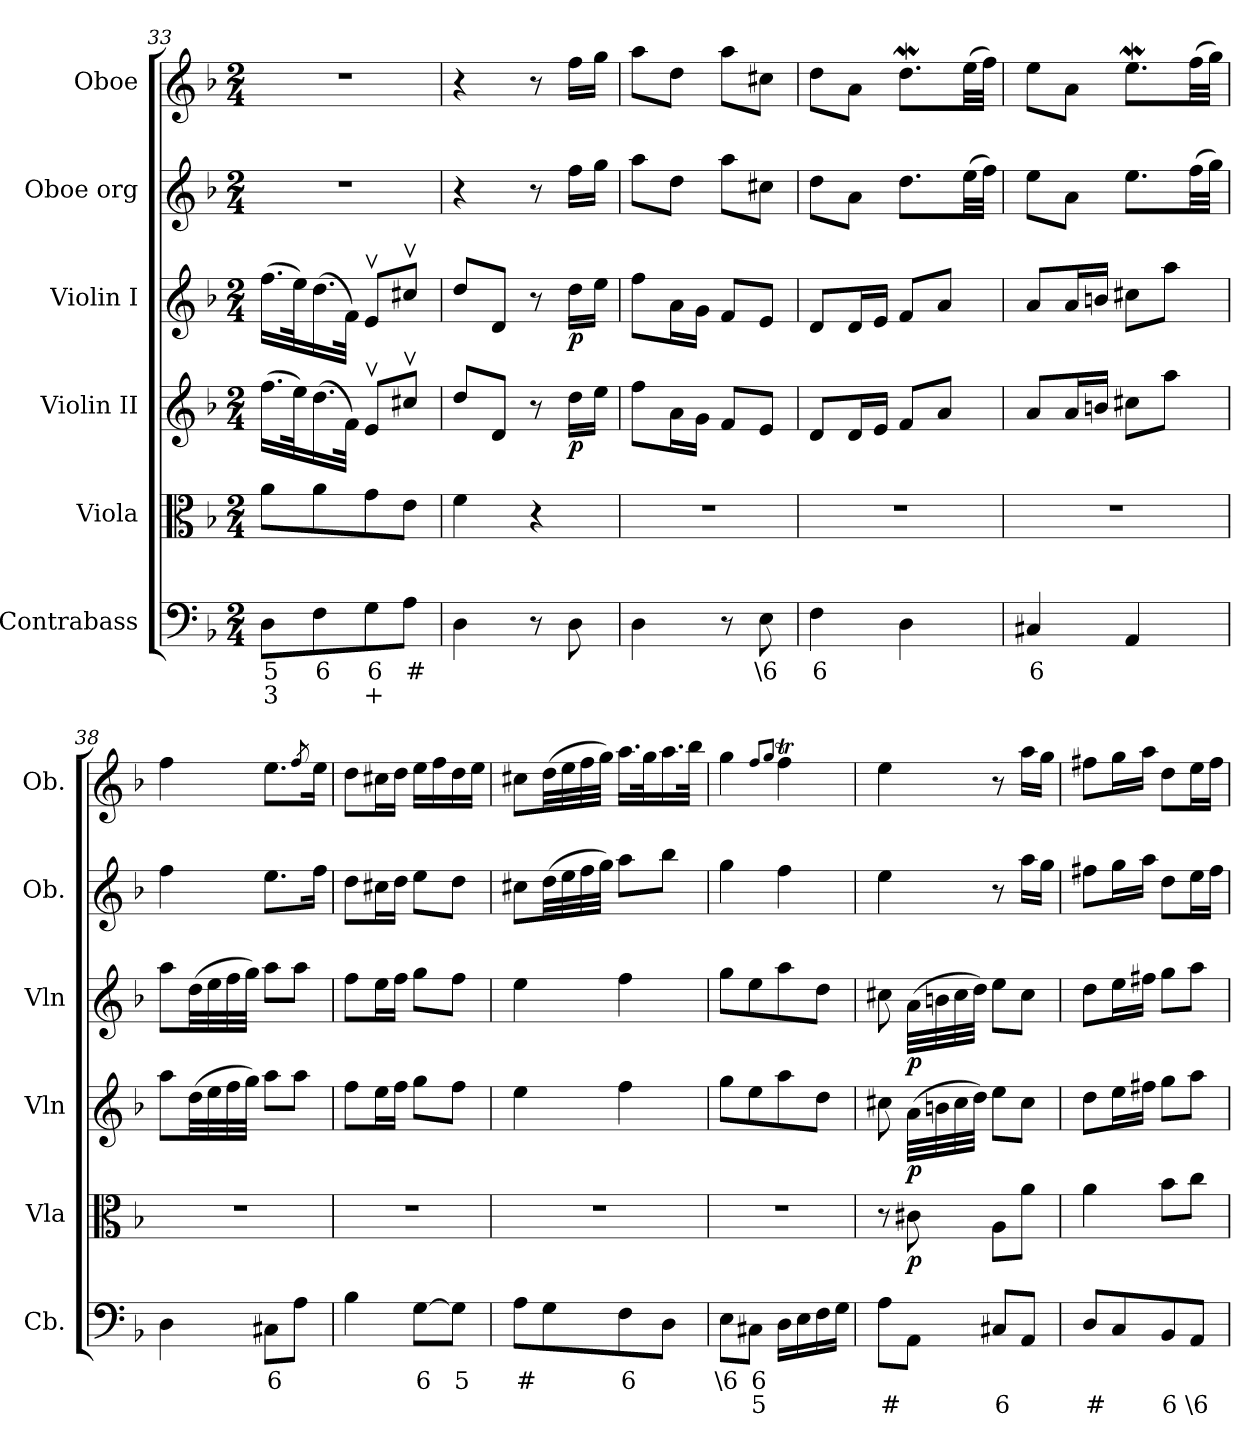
**kern	**text	**text	**kern	**dynam	**kern	**dynam	**kern	**dynam	**kern	**kern
*part6	*part6	*part6	*part5	*part5	*part4	*part4	*part3	*part3	*part2	*part1
*staff6	*staff6	*staff6	*staff5	*staff5	*staff4	*staff4	*staff3	*staff3	*staff2	*staff1
*I"Contrabass	*	*	*I"Viola	*	*I"Violin II	*	*I"Violin I	*	*I"Oboe org	*I"Oboe
*I'Cb.	*	*	*I'Vla	*	*I'Vln	*	*I'Vln	*	*I'Ob.	*I'Ob.
*clefF4	*	*	*clefC3	*	*clefG2	*	*clefG2	*	*clefG2	*clefG2
*ITrd7c12	*	*	*	*	*	*	*	*	*	*
*k[b-]	*	*	*k[b-]	*	*k[b-]	*	*k[b-]	*	*k[b-]	*k[b-]
*M2/4	*	*	*M2/4	*	*M2/4	*	*M2/4	*	*M2/4	*M2/4
=33	=33	=33	=33	=33	=33	=33	=33	=33	=33	=33
8DD\L	5	3	8a\L	.	(>16.ff\LL	.	(>16.ff\LL	.	2r	2r
.	.	.	.	.	32ee\K)	.	32ee\K)	.	.	.
8FF\	6	.	8a\	.	(>16.dd\	.	(>16.dd\	.	.	.
.	.	.	.	.	32f\JJk)	.	32f\JJk)	.	.	.
8GG\	6	+	8g\	.	8ev/L	.	8ev/L	.	.	.
8AA\J	#	.	8e\J	.	8cc#Xv/J	.	8cc#Xv/J	.	.	.
=34	=34	=34	=34	=34	=34	=34	=34	=34	=34	=34
4DD\	.	.	4f\	.	8dd/L	.	8dd/L	.	4r	4r
.	.	.	.	.	8d/J	.	8d/J	.	.	.
8r	.	.	4r	.	8r	.	8r	.	8r	8r
!	!	!	!	!	!	!LO:DY:b	!	!LO:DY:b	!	!
8DD\	.	.	.	.	16dd\LL	p	16dd\LL	p	16ff\LL	16ff\LL
.	.	.	.	.	16ee\JJ	.	16ee\JJ	.	16gg\JJ	16gg\JJ
=35	=35	=35	=35	=35	=35	=35	=35	=35	=35	=35
4DD\	.	.	2r	.	8ff\L	.	8ff\L	.	8aa\L	8aa\L
.	.	.	.	.	16a\L	.	16a\L	.	8dd\J	8dd\J
.	.	.	.	.	16g\JJ	.	16g\JJ	.	.	.
8r	.	.	.	.	8f/L	.	8f/L	.	8aa\L	8aa\L
8EE\	\6	.	.	.	8e/J	.	8e/J	.	8cc#X\J	8cc#X\J
=36	=36	=36	=36	=36	=36	=36	=36	=36	=36	=36
4FF\	6	.	2r	.	8d/L	.	8d/L	.	8dd\L	8dd\L
.	.	.	.	.	16d/L	.	16d/L	.	8a\J	8a\J
.	.	.	.	.	16e/JJ	.	16e/JJ	.	.	.
4DD\	.	.	.	.	8f/L	.	8f/L	.	8.dd\L	8.ddW\L
.	.	.	.	.	8a/J	.	8a/J	.	.	.
.	.	.	.	.	.	.	.	.	(>32ee\LL	(>32ee\LL
.	.	.	.	.	.	.	.	.	32ff\JJJ)	32ff\JJJ)
=37	=37	=37	=37	=37	=37	=37	=37	=37	=37	=37
4CC#X/	6	.	2r	.	8a/L	.	8a/L	.	8ee\L	8ee\L
.	.	.	.	.	16a/L	.	16a/L	.	8a\J	8a\J
.	.	.	.	.	16bn/JJ	.	16bn/JJ	.	.	.
4AAA/	.	.	.	.	8cc#X\L	.	8cc#X\L	.	8.ee\L	8.eeW\L
.	.	.	.	.	8aa\J	.	8aa\J	.	.	.
.	.	.	.	.	.	.	.	.	(>32ff\LL	(>32ff\LL
.	.	.	.	.	.	.	.	.	32gg\JJJ)	32gg\JJJ)
=38	=38	=38	=38	=38	=38	=38	=38	=38	=38	=38
4DD\	.	.	2r	.	8aa\L	.	8aa\L	.	4ff\	4ff\
.	.	.	.	.	(>32dd\LL	.	(>32dd\LL	.	.	.
.	.	.	.	.	32ee\	.	32ee\	.	.	.
.	.	.	.	.	32ff\	.	32ff\	.	.	.
.	.	.	.	.	32gg\JJJ)	.	32gg\JJJ)	.	.	.
8CC#X\L	6	.	.	.	8aa\L	.	8aa\L	.	8.ee\L	8.ee\L
8AA\J	.	.	.	.	8aa\J	.	8aa\J	.	.	.
.	.	.	.	.	.	.	.	.	.	8qff/
.	.	.	.	.	.	.	.	.	16ff\Jk	16ee\Jk
=39	=39	=39	=39	=39	=39	=39	=39	=39	=39	=39
4BB-\	.	.	2r	.	8ff\L	.	8ff\L	.	8dd\L	8dd\L
.	.	.	.	.	16ee\L	.	16ee\L	.	16cc#X\L	16cc#X\L
.	.	.	.	.	16ff\JJ	.	16ff\JJ	.	16dd\JJ	16dd\JJ
[8GG\L	6	.	.	.	8gg\L	.	8gg\L	.	8ee\L	16ee\LL
.	.	.	.	.	.	.	.	.	.	16ff\
8GG\J]	5	.	.	.	8ff\J	.	8ff\J	.	8dd\J	16dd\
.	.	.	.	.	.	.	.	.	.	16ee\JJ
=40	=40	=40	=40	=40	=40	=40	=40	=40	=40	=40
8AA\L	#	.	2r	.	4ee\	.	4ee\	.	8cc#X\L	8cc#X\L
8GG\	.	.	.	.	.	.	.	.	(>32dd\LL	(>32dd\LL
.	.	.	.	.	.	.	.	.	32ee\	32ee\
.	.	.	.	.	.	.	.	.	32ff\	32ff\
.	.	.	.	.	.	.	.	.	32gg\JJJ)	32gg\JJJ)
8FF\	6	.	.	.	4ff\	.	4ff\	.	8aa\L	16.aa\LL
.	.	.	.	.	.	.	.	.	.	32gg\K
8DD\J	.	.	.	.	.	.	.	.	8bb-\J	16.aa\
.	.	.	.	.	.	.	.	.	.	32bb-\JJk
=41	=41	=41	=41	=41	=41	=41	=41	=41	=41	=41
8EE\L	\6	.	2r	.	8gg\L	.	8gg\L	.	4gg\	4gg\
8CC#X\J	6	5	.	.	8ee\	.	8ee\	.	.	.
.	.	.	.	.	.	.	.	.	.	8qff/L
.	.	.	.	.	.	.	.	.	.	8qgg/J
16DD\LL	.	.	.	.	8aa\	.	8aa\	.	4ff\	4ffT\
16EE\	.	.	.	.	.	.	.	.	.	.
16FF\	.	.	.	.	8dd\J	.	8dd\J	.	.	.
16GG\JJ	.	.	.	.	.	.	.	.	.	.
=42	=42	=42	=42	=42	=42	=42	=42	=42	=42	=42
8AA\L	.	#	8r	.	8cc#X\	.	8cc#X\	.	4ee\	4ee\
!	!	!	!	!LO:DY:b	!	!LO:DY:b	!	!LO:DY:b	!	!
8AAA\J	.	.	8c#X\	p	(>32a\LLL	p	(>32a\LLL	p	.	.
.	.	.	.	.	32bn\	.	32bn\	.	.	.
.	.	.	.	.	32cc#\	.	32cc#\	.	.	.
.	.	.	.	.	32dd\JJJ)	.	32dd\JJJ)	.	.	.
8CC#X/L	.	6	8A\L	.	8ee\L	.	8ee\L	.	8r	8r
8AAA/J	.	.	8a\J	.	8cc#\J	.	8cc#\J	.	16aa\LL	16aa\LL
.	.	.	.	.	.	.	.	.	16gg\JJ	16gg\JJ
=43	=43	=43	=43	=43	=43	=43	=43	=43	=43	=43
8DD/L	.	#	4a\	.	8dd\L	.	8dd\L	.	8ff#X\L	8ff#X\L
8CC/	.	.	.	.	16ee\L	.	16ee\L	.	16gg\L	16gg\L
.	.	.	.	.	16ff#X\JJ	.	16ff#X\JJ	.	16aa\JJ	16aa\JJ
8BBB-/	.	6	8b-\L	.	8gg\L	.	8gg\L	.	8dd\L	8dd\L
8AAA/J	.	\6	8cc\J	.	8aa\J	.	8aa\J	.	16ee\L	16ee\L
.	.	.	.	.	.	.	.	.	16ff#\JJ	16ff#\JJ
=	=	=	=	=	=	=	=	=	=	=
*-	*-	*-	*-	*-	*-	*-	*-	*-	*-	*-
